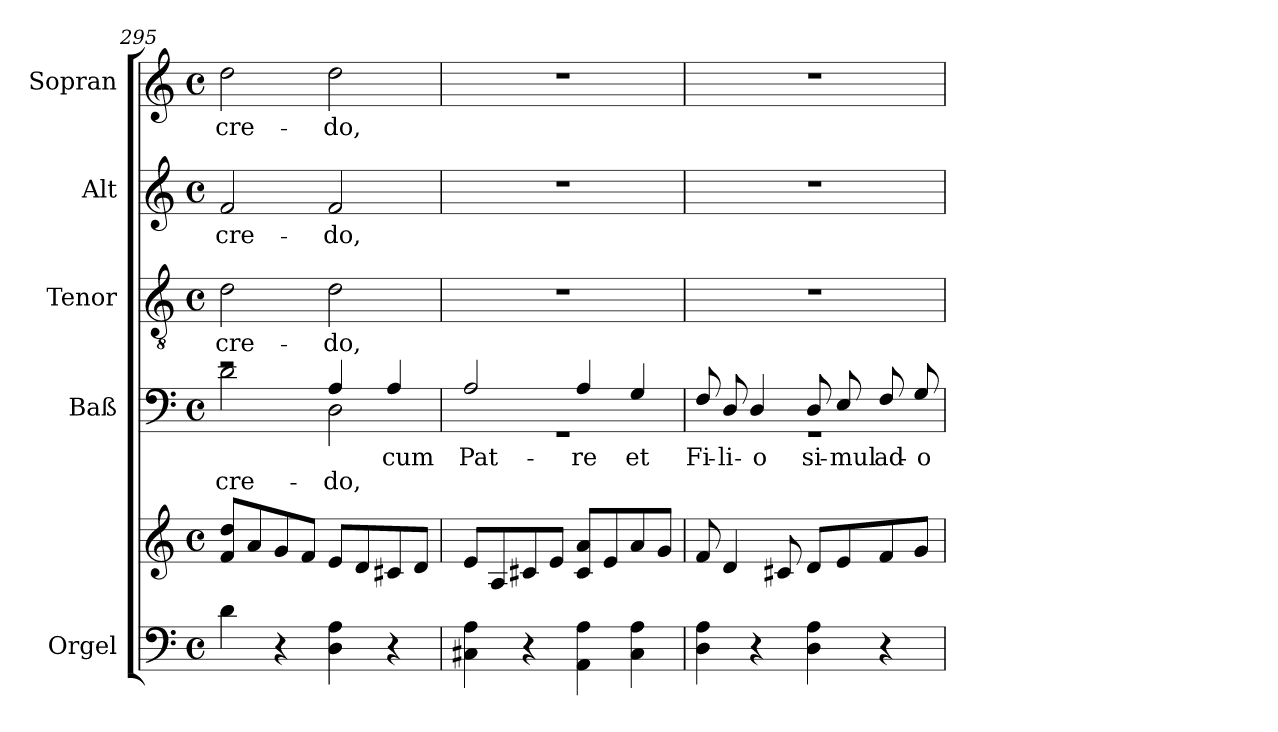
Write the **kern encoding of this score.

**kern	**kern	**kern	**text	**text	**kern	**text	**kern	**text	**kern	**text
*part5	*part5	*part4	*part4	*part4	*part3	*part3	*part2	*part2	*part1	*part1
*staff6	*staff5	*staff4	*staff4	*staff4	*staff3	*staff3	*staff2	*staff2	*staff1	*staff1
*I"Orgel	*	*I"Baß	*	*	*I"Tenor	*	*I"Alt	*	*I"Sopran	*
*clefF4	*clefG2	*clefF4	*	*	*clefGv2	*	*clefG2	*	*clefG2	*
*k[]	*k[]	*k[]	*	*	*k[]	*	*k[]	*	*k[]	*
*C:	*C:	*C:	*	*	*C:	*	*C:	*	*C:	*
*M4/4	*M4/4	*M4/4	*	*	*M4/4	*	*M4/4	*	*M4/4	*
*met(c)	*met(c)	*met(c)	*	*	*met(c)	*	*met(c)	*	*met(c)	*
=295	=295	=295	=295	=295	=295	=295	=295	=295	=295	=295
*	*	*^	*	*	*	*	*	*	*	*
!	!	!	!	!	!LO:LY:b	!	!LO:LY:b	!	!LO:LY:b	!	!LO:LY:b
4d\	8f/ 8dd/L	2rf	2d\	.	cre-	2d\	cre-	2f/	cre-	2dd\	cre-
.	8a/	.	.	.	.	.	.	.	.	.	.
4r	8g/	.	.	.	.	.	.	.	.	.	.
.	8f/J	.	.	.	.	.	.	.	.	.	.
!	!	!	!	!LO:LY:b	!	!	!	!	!	!	!
!	!	!	!	!	!LO:LY:b	!	!LO:LY:b	!	!LO:LY:b	!	!LO:LY:b
4D\ 4A\	8e/L	4A/	2D\	.	-do,	2d\	-do,	2f/	-do,	2dd\	-do,
.	8d/	.	.	.	.	.	.	.	.	.	.
!	!	!	!	!LO:LY:b	!	!	!	!	!	!	!
4r	8c#X/	4A/	.	cum	.	.	.	.	.	.	.
.	8d/J	.	.	.	.	.	.	.	.	.	.
=296	=296	=296	=296	=296	=296	=296	=296	=296	=296	=296	=296
!	!	!	!	!LO:LY:b	!	!	!	!	!	!	!
4C#X\ 4A\	8e/L	2A/	1rGG	Pat-	.	1r	.	1r	.	1r	.
.	8A/	.	.	.	.	.	.	.	.	.	.
4r	8c#X/	.	.	.	.	.	.	.	.	.	.
.	8e/J	.	.	.	.	.	.	.	.	.	.
!	!	!	!	!LO:LY:b	!	!	!	!	!	!	!
4AA\ 4A\	8c#/ 8a/L	4A/	.	-re	.	.	.	.	.	.	.
.	8e/	.	.	.	.	.	.	.	.	.	.
!	!	!	!	!LO:LY:b	!	!	!	!	!	!	!
4C#\ 4A\	8a/	4G/	.	et	.	.	.	.	.	.	.
.	8g/J	.	.	.	.	.	.	.	.	.	.
=297	=297	=297	=297	=297	=297	=297	=297	=297	=297	=297	=297
!	!	!	!	!LO:LY:b	!	!	!	!	!	!	!
4D\ 4A\	8f/	8F/	1rGG	Fi-	.	1r	.	1r	.	1r	.
!	!	!	!	!LO:LY:b	!	!	!	!	!	!	!
.	4d/	8D/	.	-li-	.	.	.	.	.	.	.
!	!	!	!	!LO:LY:b	!	!	!	!	!	!	!
4r	.	4D/	.	-o	.	.	.	.	.	.	.
.	8c#X/	.	.	.	.	.	.	.	.	.	.
!	!	!	!	!LO:LY:b	!	!	!	!	!	!	!
4D\ 4A\	8d/L	8D/	.	si-	.	.	.	.	.	.	.
!	!	!	!	!LO:LY:b	!	!	!	!	!	!	!
.	8e/	8E/	.	-mul	.	.	.	.	.	.	.
!	!	!	!	!LO:LY:b	!	!	!	!	!	!	!
4r	8f/	8F/	.	ad-	.	.	.	.	.	.	.
!	!	!	!	!LO:LY:b	!	!	!	!	!	!	!
.	8g/J	8G/	.	-o-	.	.	.	.	.	.	.
*	*	*v	*v	*	*	*	*	*	*	*	*
=	=	=	=	=	=	=	=	=	=	=
*-	*-	*-	*-	*-	*-	*-	*-	*-	*-	*-
